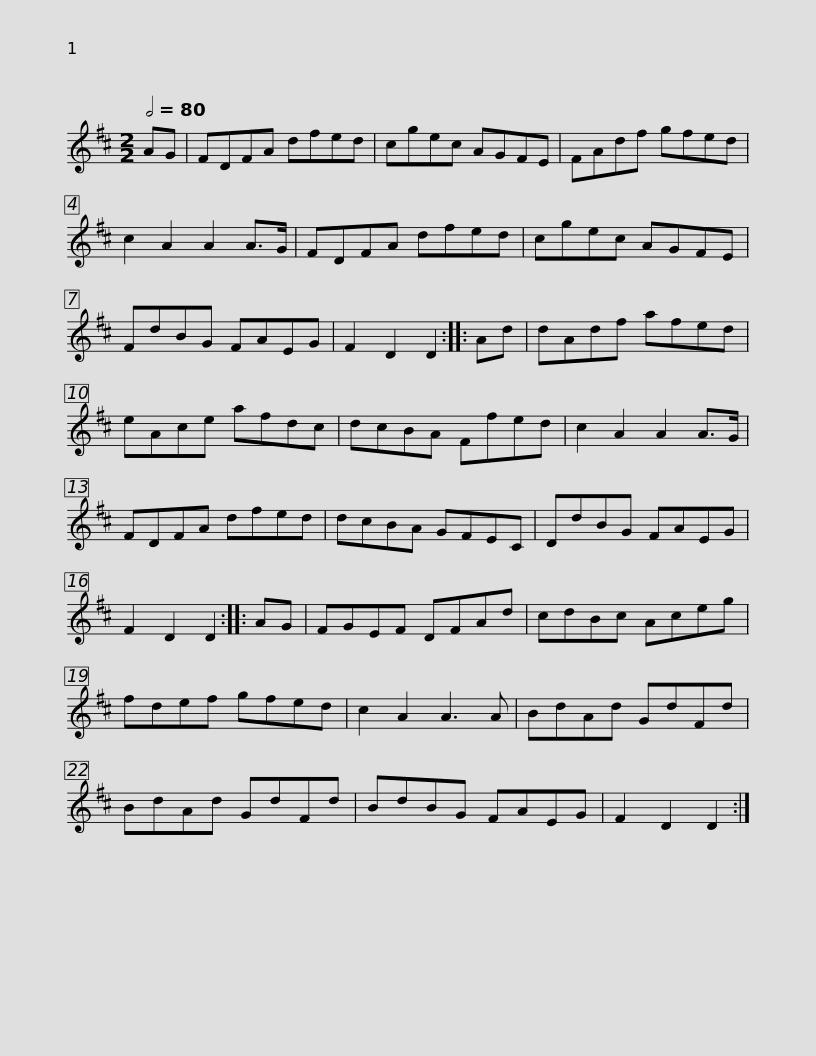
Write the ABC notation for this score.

X:1
L:1/8
Q:1/2=80
M:2/2
I:linebreak $
K:D
V:1 treble
V:1
 AG | FDFA dfed | cgec AGFE | FAdf gfed | c2 A2 A2 A>G | %5
 FDFA dfed |$ cgec AGFE | FdBG FAEG | F2 D2 D2 :: Ad | %10
 dAdf afed | eAce afdc |$ dcBA Ffed | c2 A2 A2 A>G | FDFA dfed | %15
 dcBA GFEC | DdBG FAEG | F2 D2 D2 :: AG |$ FGEF DFAd | %20
 cdBc Aceg | fdef gfed | c2 A2 A3 A | BdAd GdFd | BdAd GdFd |$ %25
 BdBG FAEG | F2 D2 D2 :| %27
